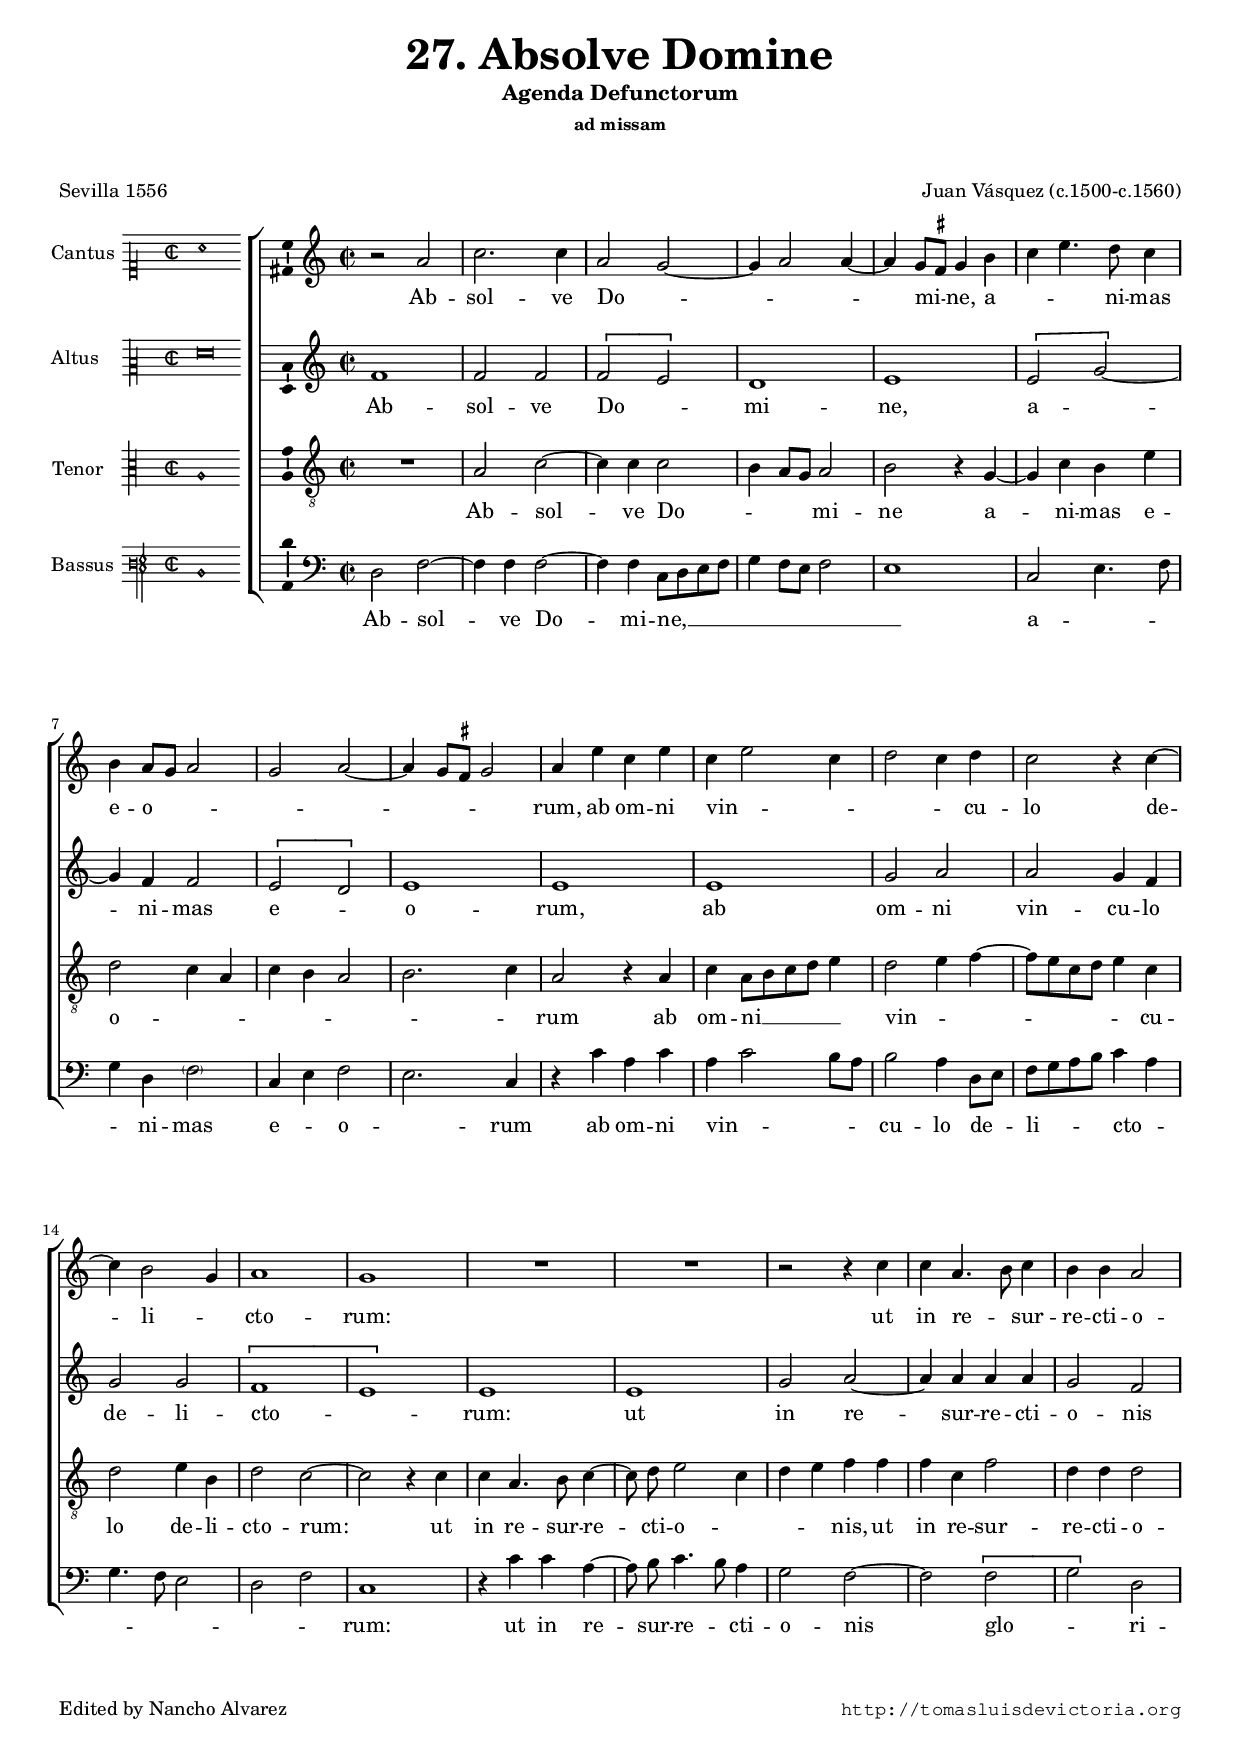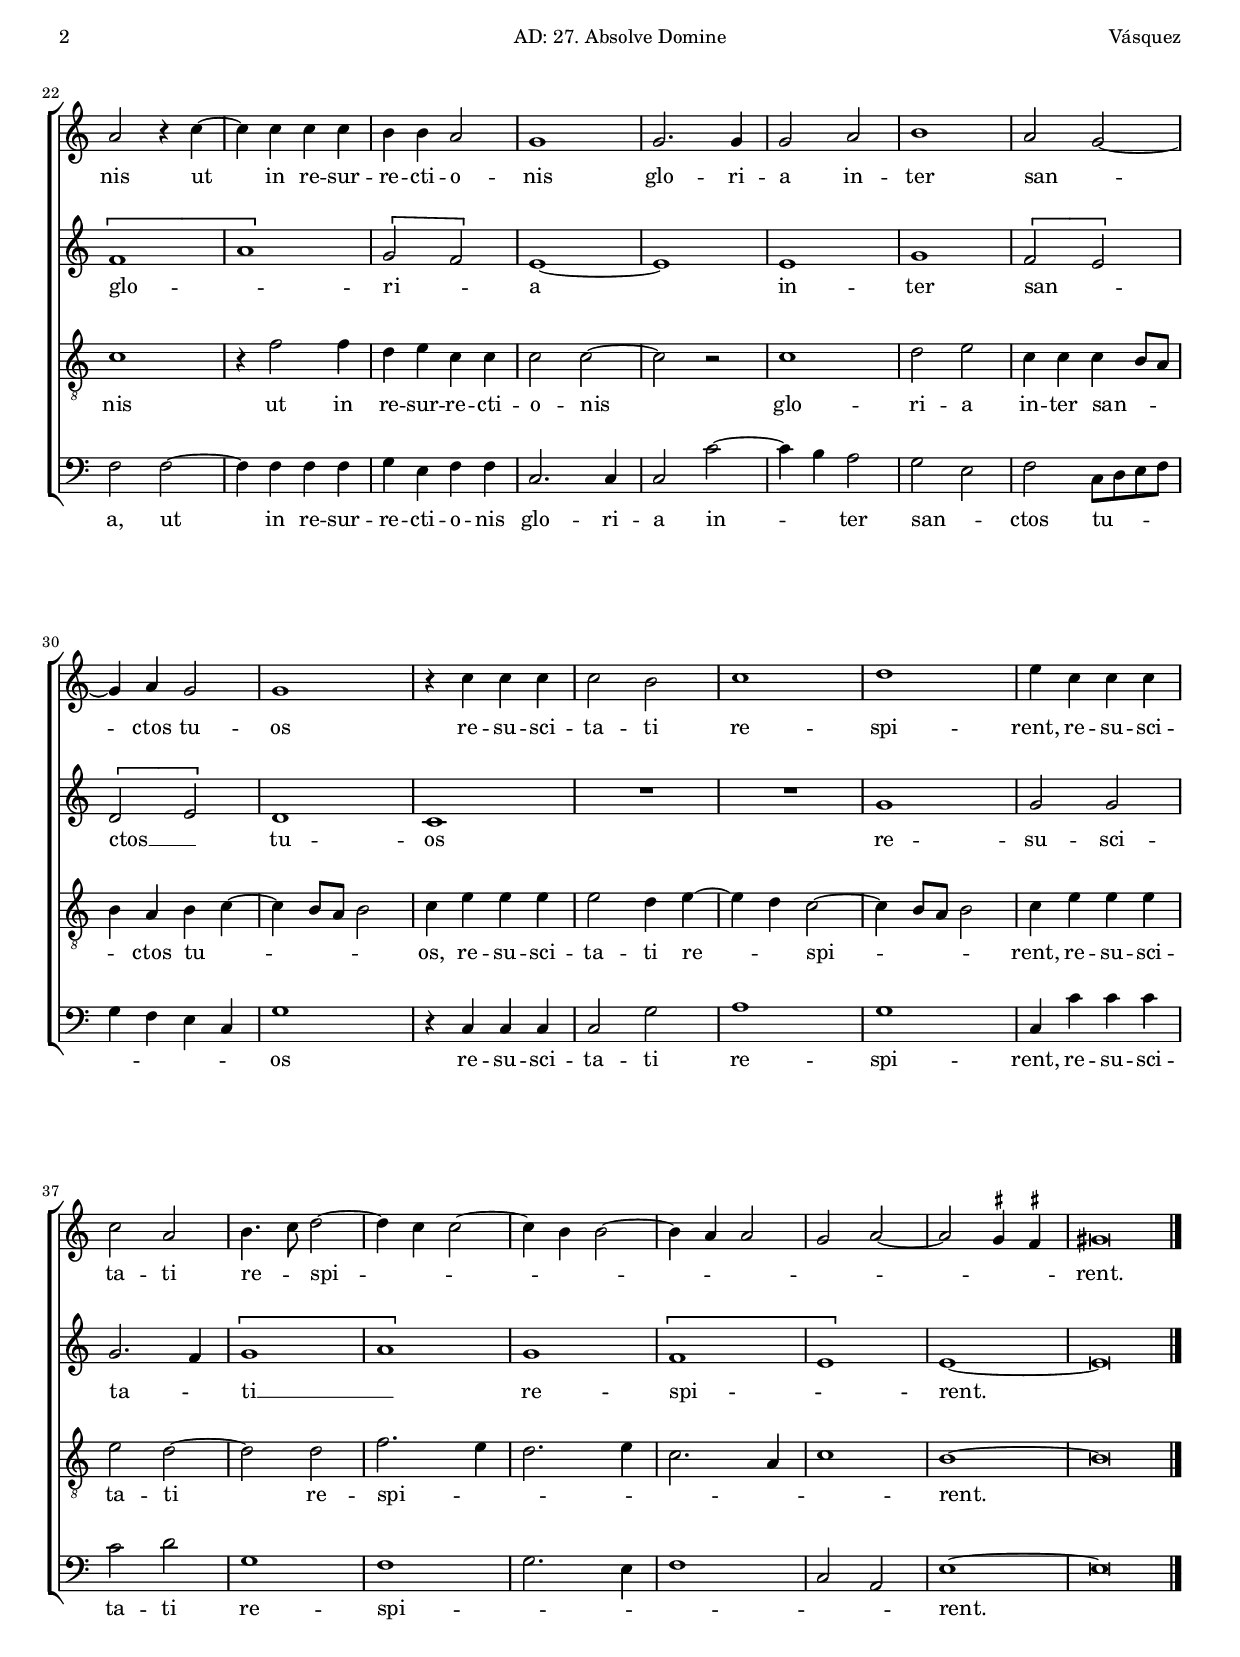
\version "2.18.0"

#(set-default-paper-size "a4")
#(set-global-staff-size 16.6)
#(ly:set-option 'point-and-click #f)
%mobile -s15.5 -i3.2

italicas=\override LyricText.font-shape = #'italic
rectas=\override LyricText.font-shape = #'upright
ss=\once \set suggestAccidentals = ##t
incipitwidth = 20
mtempo={\tempo 4 = 100}
mtempob={\tempo 4 = 50}

htitle="AD: 27. Absolve Domine"
hcomposer="Vásquez"

\header {
	title=\markup{\fontsize #3 "27. Absolve Domine"}
	subtitle="Agenda Defunctorum"
	subsubtitle=\markup{\column{"ad missam" " " " " }}
	composer="Juan Vásquez (c.1500-c.1560)"
        pdfauthor=\composer
	%opus="(-)"
	poet=\markup{"Sevilla 1556"}
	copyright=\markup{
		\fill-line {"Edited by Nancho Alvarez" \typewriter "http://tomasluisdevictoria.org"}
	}
%	tagline=""
}

global={\key c \major \time 2/2 \skip 1*44
	\bar "|."
}


cantus=\relative c''{
	r2 a
	c2. c4
	a2 g ~
	g4 a2 a4 ~
	a g8 \ss fis g4 b
	c e4. d8 c4
	b4 a8 g a2
	g2 a ~
	a4 g8 \ss fis g2
	a4 e' c e
	c e2 c4
	d2 c4 d % SR \ss cis
	c2 r4 c ~
	c4 b2 g4
	a1
	g
	R1*2
	r2 r4 c
	c a4. b8 c4
	b4 b a2
	a2 r4 c ~
	c c c c
	b b a2
	g1
	g2. g4
	g2 a
	b1
	a2 g ~
	g4 a g2
	g1
	r4 c c c
	c2 b
	c1
	d
	e4 c c c
	c2 a
	b4. c8 d2 ~
	d4 c c2 ~
	c4 b b2 ~
	b4 a a2
	g2 a ~
	a2 \ss gis4 \ss fis
	gis\breve*1/2
}

altus=\relative c'{
	f1
	f2 f
	\[f2 e\]
	d1
	e
	\[e2 g ~ \]
	g4 f f2
	\[e2 d\]
	e1
	e1
	e
	g2 a
	a g4 f % SR \ss fis
	g2 g
	\[f1
	e\]
	e1
	e
	g2 a ~
	a4 a a a
	g2 f
	\[f1
	a\]
	\[g2 f\]
	e1 ~
	e
	e
	g
	\[f2 e\]
	\[d e\]
	d1
	c
	R1*2
	g'1
	g2 g
	g2. f4 % SR \ss fis
	\[g1
	a\]
	g1
	\[f1
	e\]
	e1 ~
	e\breve*1/2
}

tenor=\relative c'{
	R1
	a2 c ~
	c4 c c2
	b4 a8 g a2
	b2 r4 g ~
	g c b e
	d2 c4 a
	c b a2
	b2. c4
	a2 r4 a
	c a8[ b c d] e4
	d2 e4 f ~
	f8 e c d e4 c
	d2 e4 b
	d2 c ~
	c r4 c
	c a4. b8 c4 ~
	c8 \noBeam d e2 c4
	d e f f
	f c f2
	d4 d d2
	c1
	r4 f2 f4
	d4 e c c
	c2 c ~
	c r
	c1
	d2 e
	c4 c c b8 a
	b4 a b c ~
	c b8 a b2
	c4 e e e
	e2 d4 e ~
	e d c2 ~
	c4 b8 a b2
	c4 e e e
	e2 d ~
	d d
	f2. e4
	d2. e4
	c2. a4
	c1
	b1 ~
	b\breve*1/2
}

bassus=\relative c{
	d2 f ~
	f4 f f2 ~
	f4 f c8 d e f
	g4 f8 e f2
	e1
	c2 e4. f8
	g4 d \parenthesize f2 % g4 d f2
	c4 e f2
	e2. c4
	r4 c' a c
	a c2 b8 a
	b2 a4 d,8 e
	f g a b c4 a
	g4. f8 e2
	d f
	c1
	r4 c'c a ~
	a8 \noBeam b c4. b8 a4
	g2 f ~
	f \[f
	g\] d
	f f ~
	f4 f f f
	g e f f
	c2. c4
	c2 c' ~
	c4 b a2
	g e
	f2 c8 d e f
	g4 f e c
	g'1
	r4 c,c c
	c2 g'
	a1
	g
	c,4 c' c c
	c2 d
	g,1
	f
	g2. e4
	f1
	c2 a
	e'1 ~
	e\breve*1/2
}

textocantus=\lyricmode{
Ab -- sol -- ve Do -- _ _ _ mi -- _ ne,
a -- _ _ ni -- mas e -- o -- _ _ _ _ _ _ _ rum,
ab om -- ni vin -- _ _ _ _ cu -- lo
de -- li -- _ cto -- rum:
ut in re -- _ sur -- re -- cti -- o -- nis
ut in re -- sur -- re -- cti -- o -- nis
glo -- ri -- a in -- ter san -- _ ctos tu -- os
re -- su -- sci -- ta -- ti re -- spi -- rent,
re -- su -- sci -- ta -- ti re -- _ spi -- _ _ _ _ _ _ _ _ _ _ rent.
}

textoaltus=\lyricmode{
Ab -- sol -- ve Do -- _ mi -- ne,
a -- _ ni -- mas e -- _ o -- rum,
ab om -- ni vin -- cu -- lo 
de -- li -- cto -- _ rum:
ut in re -- sur -- re -- cti -- o -- nis
glo -- _ ri -- _ a in -- ter san -- _ ctos __ _ 
tu -- os
re -- su -- sci -- ta -- _ ti __ _
re -- spi -- _ rent.
}

textotenor=\lyricmode{
Ab -- sol -- ve Do -- _ _ _ mi -- ne
a -- ni -- mas e -- o -- _ _ _ _ _ _ _ rum
ab om -- ni __ _ _ _ _ 
vin -- _ _ _ _ _ _ cu -- lo
de -- li -- cto -- rum:
ut in re -- sur -- re -- cti -- o -- _ _ _ nis,
ut in re -- sur -- re -- cti -- o -- nis
ut in re -- sur -- re -- cti -- o -- nis
glo -- ri -- a in -- ter san -- _ _ _ ctos
tu -- _ _ _ _ os,
re -- su -- sci -- ta -- ti re -- _ spi -- _ _ _ rent,
re -- su -- sci -- ta -- ti re -- spi -- _ _ _ _ _ _ rent.
}

textobassus=\lyricmode{
Ab -- sol -- ve Do -- mi -- ne, __ _ _ _ _ _ _ _ _ 
a -- _ _ _ ni -- mas e -- _ o -- _ rum
ab om -- ni vin -- _ _ _ cu -- lo
de -- _ li -- _ _ _ cto -- _ _ _ _ _ _ rum:
ut in re -- sur -- re -- _ cti -- o -- nis
glo -- _ ri -- a,
ut in re -- sur -- re -- cti -- o -- nis
glo -- ri -- a in -- _ ter san -- _ ctos
tu -- _ _ _ _ _ _ _ os
re -- su -- sci -- ta -- ti re -- spi -- rent,
re -- su -- sci -- ta -- ti
re -- spi -- _ _ _ _ _ rent.
}


incipitcantus=\markup{
	\score{
		{ 
		\set Staff.instrumentName="Cantus "
		\override NoteHead.style = #'neomensural
		\override Staff.TimeSignature.style = #'neomensural
		\cadenzaOn 
		\clef "petrucci-c1"
		\key c \major
		\time 2/2
                a'1
		} 

	\layout { line-width=\incipitwidth indent = 0 }
	}
}

incipitaltus=\markup{
	\score{
		{ 
		\set Staff.instrumentName="Altus    "
		\override NoteHead.style = #'neomensural 
		\override Staff.TimeSignature.style = #'neomensural
		\cadenzaOn 
		\clef "petrucci-c2"
		\key c \major
		\time 2/2
                f'\breve*1/2
		} 
	\layout { line-width=\incipitwidth indent = 0 }
	}
}


incipittenor=\markup{
	\score{
		{ 
		\set Staff.instrumentName="Tenor   "
		\override NoteHead.style = #'neomensural 
		\override Staff.TimeSignature.style = #'neomensural
		\cadenzaOn 
		\clef "petrucci-c3"
		\key c \major
		\time 2/2
                a1
		} 
	\layout { line-width=\incipitwidth indent=0 }
	}
}

incipitbassus=\markup{
	\score{
		{ 
		\set Staff.instrumentName="Bassus "
		\override NoteHead.style = #'neomensural
		\override Staff.TimeSignature.style = #'neomensural
		\cadenzaOn 
		\clef "petrucci-f3"
		\key c \major
		\time 2/2
                d1
		} 
	\layout { line-width=\incipitwidth indent = 0 }
	}
}

%\layout {
%       \context {\Voice
%               \remove Ligature_bracket_engraver
%               \consists Mensural_ligature_engraver
%       }
%       line-width=\incipitwidth
%       indent = 0
%}

\score {\transpose c' c'{
\new ChoirStaff<<

	\new Staff <<\global
	\new Voice="v1" {
		\set Staff.instrumentName=\incipitcantus
		\clef "treble"
		\cantus }
	\new Lyrics \lyricsto "v1" {\textocantus }
	>>

	\new Staff <<\global
	\new Voice="v2" {
		\set Staff.instrumentName=\incipitaltus
		\clef "treble"
		\altus }
	\new Lyrics \lyricsto "v2" {\textoaltus }
	>>
	
	\new Staff <<\global
	\new Voice="v3" {
		\set Staff.instrumentName=\incipittenor
		\clef "G_8"
		\tenor }
	\new Lyrics \lyricsto "v3" {\textotenor }
	>>

	\new Staff <<\global
	\new Voice="v4" {
		\set Staff.instrumentName=\incipitbassus
		\clef "bass"
		\bassus }
	\new Lyrics \lyricsto "v4" {\textobassus }
	>>
	
>>

	} % transpose

\layout{ 
	\context {\Lyrics 
		\override VerticalAxisGroup.staff-affinity = #UP
		\override VerticalAxisGroup.nonstaff-relatedstaff-spacing =
			#'((basic-distance . 0) (minimum-distance . 0) (padding . 1))
		\override LyricText.font-size = #1.2
		\override LyricHyphen.minimum-distance = #0.5
	}
	\context {\Score 
		tempoHideNote = ##t
		\override BarNumber.padding = #2 
	}
	\context {\Voice 
		%melismaBusyProperties = #'()
		%autoBeaming = ##f
	}
	\context {\Staff 
                %\RemoveEmptyStaves
                %\override VerticalAxisGroup.remove-first = ##t
		\override VerticalAxisGroup.staff-staff-spacing =
			#'((basic-distance . 11) (minimum-distance . 0) (padding . 1))
		\consists Ambitus_engraver 
		\override LigatureBracket.padding = #1
	}
}

%\midi { \mtempo }

}


\paper{
	%first-page-number = #75
	evenHeaderMarkup=\markup  \fill-line { \fromproperty #'page:page-number-string \htitle \hcomposer }
	oddHeaderMarkup= \markup  \fill-line { \on-the-fly #not-first-page \hcomposer \on-the-fly #not-first-page \htitle \on-the-fly #not-first-page \fromproperty #'page:page-number-string }
	%system-count=20
	%page-count = 8
	ragged-last-bottom = ##f
	indent=3.4\cm
	system-system-spacing =
	#'((basic-distance . 20) (minimum-distance . 0) (padding . 5))
	top-system-spacing = % header
	#'((basic-distance . 10) (minimum-distance . 0) (padding . 0))
	last-bottom-spacing = % footer
	#'((basic-distance . 14) (minimum-distance . 0) (padding . 0))
	markup-system-spacing.padding = #1.5
}
